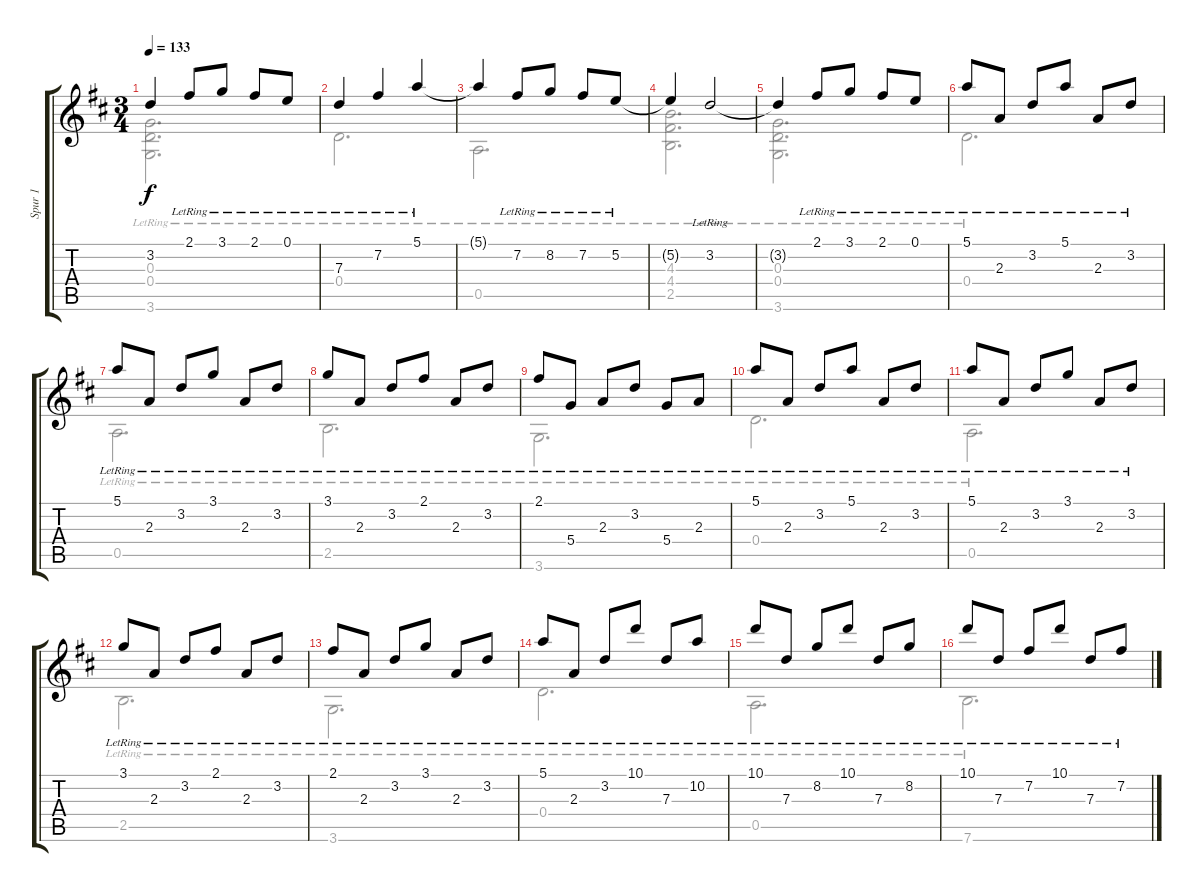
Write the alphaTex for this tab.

\track ("Spur 1" "Spur 1") {instrument acousticguitarnylon}
\staff {score tabs}
\tuning (E4 B3 G3 D3 A2 E2) {hide}
\voice
\ts (3 4)
\tempo 133
\clef g2
\ks d
3.2{t}.4{dy f} 2.1{lr}.8 3.1{lr}.8 2.1{lr}.8 0.1{lr}.8 |
7.3{lr}.4 7.2{lr}.4 5.1{lr}.4 |
5.1{t}.4 7.2{lr}.8 8.2{lr}.8 7.2{lr}.8 5.2{lr}.8 |
5.2{t}.4 3.2{lr}.2 |
3.2{t}.4 2.1{lr}.8 3.1{lr}.8 2.1{lr}.8 0.1{lr}.8 |
5.1{lr}.8 2.3{lr}.8 3.2{lr}.8 5.1{lr}.8 2.3{lr}.8 3.2{lr}.8 |
5.1{lr}.8 2.3{lr}.8 3.2{lr}.8 3.1{lr}.8 2.3{lr}.8 3.2{lr}.8 |
3.1{lr}.8 2.3{lr}.8 3.2{lr}.8 2.1{lr}.8 2.3{lr}.8 3.2{lr}.8 |
2.1{lr}.8 5.4{lr}.8 2.3{lr}.8 3.2{lr}.8 5.4{lr}.8 2.3{lr}.8 |
5.1{lr}.8 2.3{lr}.8 3.2{lr}.8 5.1{lr}.8 2.3{lr}.8 3.2{lr}.8 |
5.1{lr}.8 2.3{lr}.8 3.2{lr}.8 3.1{lr}.8 2.3{lr}.8 3.2{lr}.8 |
3.1{lr}.8 2.3{lr}.8 3.2{lr}.8 2.1{lr}.8 2.3{lr}.8 3.2{lr}.8 |
2.1{lr}.8 2.3{lr}.8 3.2{lr}.8 3.1{lr}.8 2.3{lr}.8 3.2{lr}.8 |
5.1{lr}.8 2.3{lr}.8 3.2{lr}.8 10.1{lr}.8 7.3{lr}.8 10.2{lr}.8 |
10.1{lr}.8 7.3{lr}.8 8.2{lr}.8 10.1{lr}.8 7.3{lr}.8 8.2{lr}.8 |
10.1{lr}.8 7.3{lr}.8 7.2{lr}.8 10.1{lr}.8 7.3{lr}.8 7.2{lr}.8
\voice
\clef g2
\ottava regular
\simile none
\ks d
(0.3{lr} 0.4{lr} 3.6{lr}).2{d dy f} |
0.4{lr}.2{d} |
0.5{lr}.2{d} |
(4.3{lr} 4.4{lr} 2.5{lr}).2{d} |
(0.3{lr} 0.4{lr} 3.6{lr}).2{d} |
0.4{lr}.2{d} |
0.5{lr}.2{d} |
2.5{lr}.2{d} |
3.6{lr}.2{d} |
0.4{lr}.2{d} |
0.5{lr}.2{d} |
2.5{lr}.2{d} |
3.6{lr}.2{d} |
0.4{lr}.2{d} |
0.5{lr}.2{d} |
7.6{lr}.2{d}
